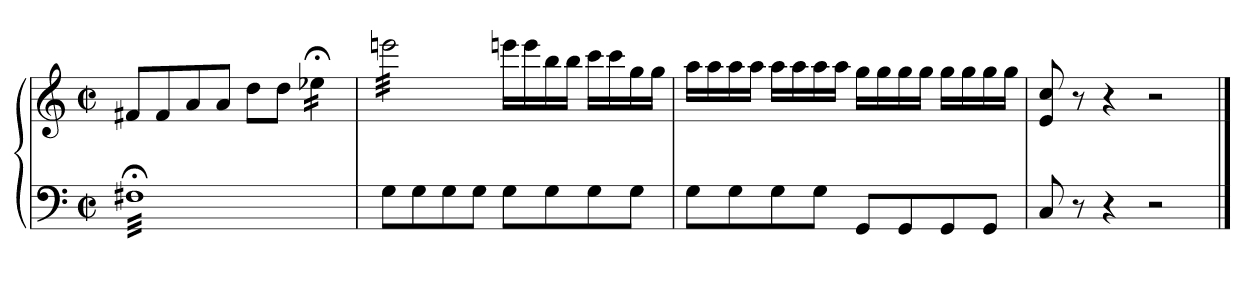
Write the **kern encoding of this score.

**kern	**kern
*part1	*part1
*staff2	*staff1
*clefF4	*clefG2
*k[]	*k[]
*M2/2	*M2/2
*met(c|)	*met(c|)
=1	=1
*tremolo	*
32F#X;<LLL	8f#X/L
32F#X;<	.
32F#X;<	.
32F#X;<	.
32F#X;<	8f#/
32F#X;<	.
32F#X;<	.
32F#X;<	.
32F#X;<	8a/
32F#X;<	.
32F#X;<	.
32F#X;<	.
32F#X;<	8a/J
32F#X;<	.
32F#X;<	.
32F#X;<	.
32F#X;<	8dd\L
32F#X;<	.
32F#X;<	.
32F#X;<	.
32F#X;<	8dd\J
32F#X;<	.
32F#X;<	.
32F#X;<	.
*	*tremolo
32F#X;<	16ee-X;<\LL
32F#X;<	.
32F#X;<	16ee-X;<\
32F#X;<	.
32F#X;<	16ee-X;<\
32F#X;<	.
32F#X;<	16ee-X;<\JJ
32F#X;<JJJ	.
*Xtremolo	*
=2	=2
8G\L	32eeen\LLL
.	32eeen\
.	32eeen\
.	32eeen\
8G\	32eeen\
.	32eeen\
.	32eeen\
.	32eeen\
8G\	32eeen\
.	32eeen\
.	32eeen\
.	32eeen\
8G\J	32eeen\
.	32eeen\
.	32eeen\
.	32eeen\JJJ
*	*Xtremolo
8G\L	16eeen\LL
.	16eee\
8G\	16bb\
.	16bb\JJ
8G\	16ccc\LL
.	16ccc\
8G\J	16gg\
.	16gg\JJ
=3	=3
8G\L	16aa\LL
.	16aa\
8G\	16aa\
.	16aa\JJ
8G\	16aa\LL
.	16aa\
8G\J	16aa\
.	16aa\JJ
8GG/L	16gg\LL
.	16gg\
8GG/	16gg\
.	16gg\JJ
8GG/	16gg\LL
.	16gg\
8GG/J	16gg\
.	16gg\JJ
!!LO:LB:g=z
=4	=4
8C/	8e/ 8cc/
8r	8r
4r	4r
2r	2r
==	==
*-	*-
